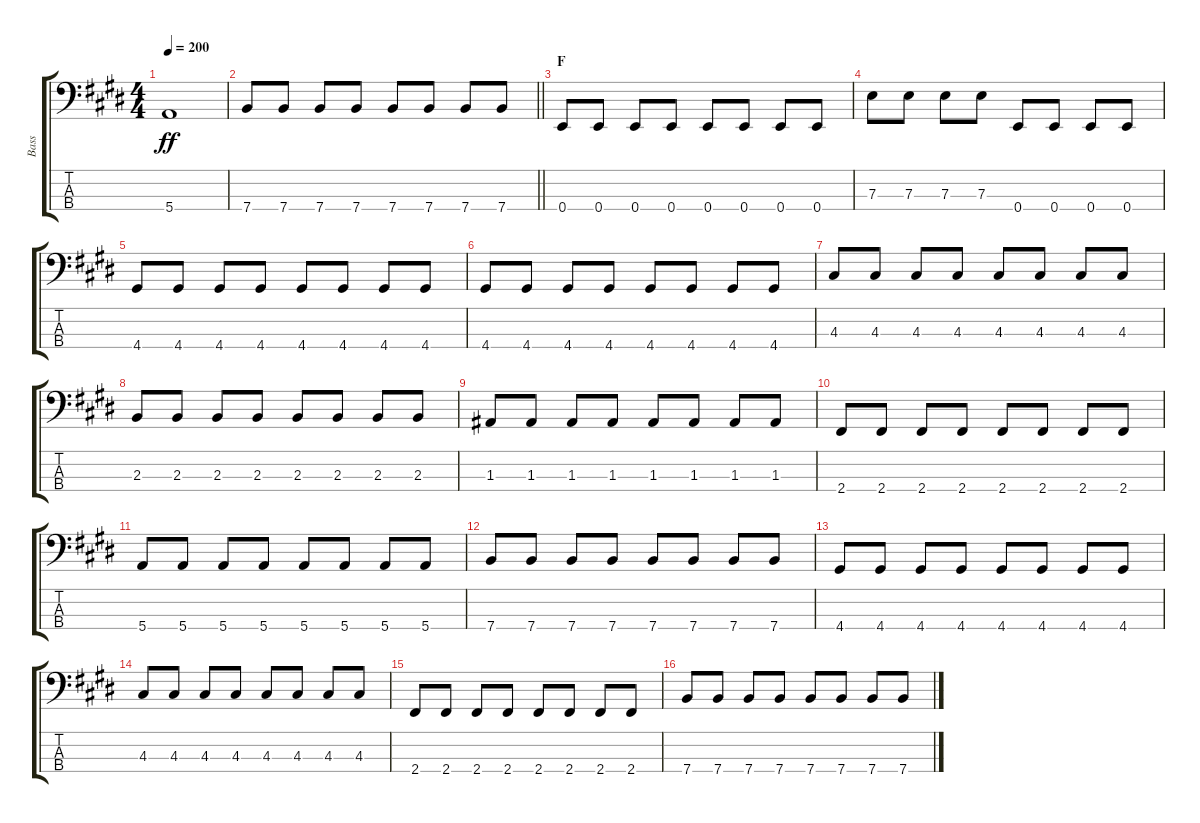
\track ("Bass" "Bass") {instrument electricbasspick}
\staff {score tabs}
\tuning (G2 D2 A1 E1) {hide}
\ts (4 4)
\tempo 200
\clef f4
\ks e
5.4.1{dy ff} |
\barLineRight lightlight
7.4.8 7.4.8 7.4.8 7.4.8 7.4.8 7.4.8 7.4.8 7.4.8 |
\section ("" "F")
0.4.8 0.4.8 0.4.8 0.4.8 0.4.8 0.4.8 0.4.8 0.4.8 |
7.3.8 7.3.8 7.3.8 7.3.8 0.4.8 0.4.8 0.4.8 0.4.8 |
4.4.8 4.4.8 4.4.8 4.4.8 4.4.8 4.4.8 4.4.8 4.4.8 |
4.4.8 4.4.8 4.4.8 4.4.8 4.4.8 4.4.8 4.4.8 4.4.8 |
4.3.8 4.3.8 4.3.8 4.3.8 4.3.8 4.3.8 4.3.8 4.3.8 |
2.3.8 2.3.8 2.3.8 2.3.8 2.3.8 2.3.8 2.3.8 2.3.8 |
1.3.8 1.3.8 1.3.8 1.3.8 1.3.8 1.3.8 1.3.8 1.3.8 |
2.4.8 2.4.8 2.4.8 2.4.8 2.4.8 2.4.8 2.4.8 2.4.8 |
5.4.8 5.4.8 5.4.8 5.4.8 5.4.8 5.4.8 5.4.8 5.4.8 |
7.4.8 7.4.8 7.4.8 7.4.8 7.4.8 7.4.8 7.4.8 7.4.8 |
4.4.8 4.4.8 4.4.8 4.4.8 4.4.8 4.4.8 4.4.8 4.4.8 |
4.3.8 4.3.8 4.3.8 4.3.8 4.3.8 4.3.8 4.3.8 4.3.8 |
2.4.8 2.4.8 2.4.8 2.4.8 2.4.8 2.4.8 2.4.8 2.4.8 |
7.4.8 7.4.8 7.4.8 7.4.8 7.4.8 7.4.8 7.4.8 7.4.8
